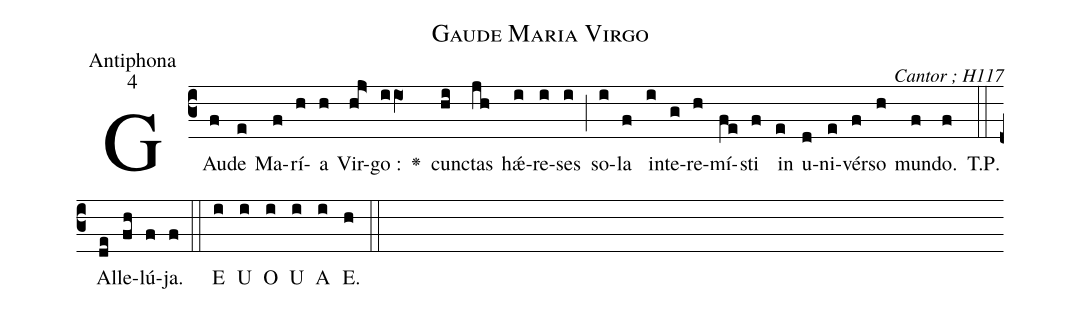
name:Gaude Maria Virgo;
office-part:Antiphona;
mode:4;
commentary:Cantor ; H117;
%%
(c3)GAu(f)de(e) Ma(f)rí(h)a(h) Vir(hj>)go :(iiO1) <v>\greheightstar</v>() cun(hi)ctas(jh) hǽ(i)re(i)ses(i) (;) so(i)la(f) in(i)te(g)re(h)mí(fe)sti(f) in(e) u(d)ni(e)vér(f)so(h) mun(f)do.(f)  T.P.(::) Al(de)le(fh)lú(f)ja.(f) (::) E(i) U(i) O(i) U(i) A(i) E.(h) (::)
